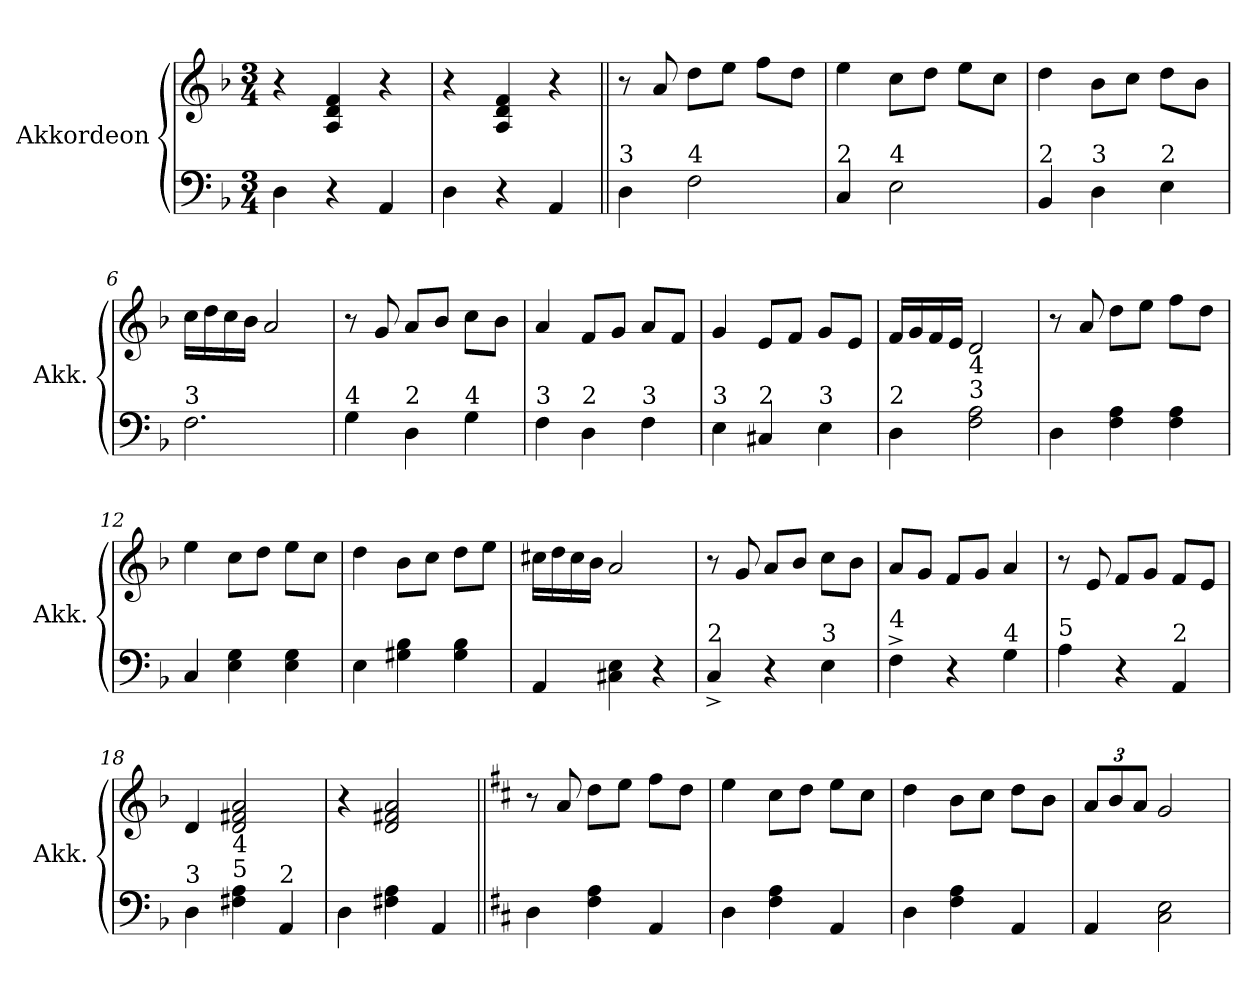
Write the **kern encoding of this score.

**kern	**kern
*part1	*part1
*staff2	*staff1
*I"Akkordeon	*
*I'Akk.	*
*clefF4	*clefG2
*k[b-]	*k[b-]
*M3/4	*M3/4
=1	=1
4D\	4r
4r	4A/ 4d/ 4f/
4AA/	4r
=2	=2
4D\	4r
4r	4A/ 4d/ 4f/
4AA/	4r
=3||	=3||
!LO:TX:a:t=3	!
4D\	8r
.	8a/
!LO:TX:a:t=4	!
2F\	8dd\L
.	8ee\J
.	8ff\L
.	8dd\J
=4	=4
!LO:TX:a:t=2	!
4C/	4ee\
!LO:TX:a:t=4	!
2E\	8cc\L
.	8dd\J
.	8ee\L
.	8cc\J
=5	=5
!LO:TX:a:t=2	!
4BB-/	4dd\
!LO:TX:a:t=3	!
4D\	8b-\L
.	8cc\J
!LO:TX:a:t=2	!
4E\	8dd\L
.	8b-\J
!!LO:LB:g=z
=6	=6
!LO:TX:a:t=3	!
2.F\	16cc\LL
.	16dd\
.	16cc\
.	16b-\JJ
.	2a/
=7	=7
!LO:TX:a:t=4	!
4G\	8r
.	8g/
!LO:TX:a:t=2	!
4D\	8a/L
.	8b-/J
!LO:TX:a:t=4	!
4G\	8cc\L
.	8b-\J
=8	=8
!LO:TX:a:t=3	!
4F\	4a/
!LO:TX:a:t=2	!
4D\	8f/L
.	8g/J
!LO:TX:a:t=3	!
4F\	8a/L
.	8f/J
=9	=9
!LO:TX:a:t=3	!
4E\	4g/
!LO:TX:a:t=2	!
4C#X/	8e/L
.	8f/J
!LO:TX:a:t=3	!
4E\	8g/L
.	8e/J
=10	=10
!LO:TX:a:t=2	!
4D\	16f/LL
.	16g/
.	16f/
.	16e/JJ
!LO:TX:a:t=3	!
!LO:TX:a:t=4	!
2F\ 2A\	2d/
!!LO:LB:g=z
=11	=11
4D\	8r
.	8a/
4F\ 4A\	8dd\L
.	8ee\J
4F\ 4A\	8ff\L
.	8dd\J
=12	=12
4C/	4ee\
4E\ 4G\	8cc\L
.	8dd\J
4E\ 4G\	8ee\L
.	8cc\J
=13	=13
4E\	4dd\
4G#X\ 4B-\	8b-\L
.	8cc\J
4G#\ 4B-\	8dd\L
.	8ee\J
=14	=14
4AA/	16cc#X\LL
.	16dd\
.	16cc#\
.	16b-\JJ
4C#X\ 4E\	2a/
4r	.
=15	=15
!LO:TX:a:t=2	!
4C^/	8r
.	8g/
4r	8a/L
.	8b-/J
!LO:TX:a:t=3	!
4E\	8cc\L
.	8b-\J
!!LO:LB:g=z
=16	=16
!LO:TX:a:t=4	!
4F^\	8a/L
.	8g/J
4r	8f/L
.	8g/J
!LO:TX:a:t=4	!
4G\	4a/
=17	=17
!LO:TX:a:t=5	!
4A\	8r
.	8e/
4r	8f/L
.	8g/J
!LO:TX:a:t=2	!
4AA/	8f/L
.	8e/J
=18	=18
!LO:TX:a:t=3	!
4D\	4d/
!LO:TX:a:t=5	!
!LO:TX:a:t=4	!
4F#X\ 4A\	2d/ 2f#X/ 2a/
!LO:TX:a:t=2	!
4AA/	.
=19	=19
4D\	4r
4F#X\ 4A\	2d/ 2f#X/ 2a/
4AA/	.
=20||	=20||
*k[f#c#]	*k[f#c#]
4D\	8r
.	8a/
4F#\ 4A\	8dd\L
.	8ee\J
4AA/	8ff#\L
.	8dd\J
!!LO:LB:g=z
=21	=21
4D\	4ee\
4F#\ 4A\	8cc#\L
.	8dd\J
4AA/	8ee\L
.	8cc#\J
=22	=22
4D\	4dd\
4F#\ 4A\	8b\L
.	8cc#\J
4AA/	8dd\L
.	8b\J
=23	=23
*	*Xbrackettup
4AA/	12a/L
.	12b/
.	12a/J
2C#\ 2E\	2g/
=	=
*-	*-
